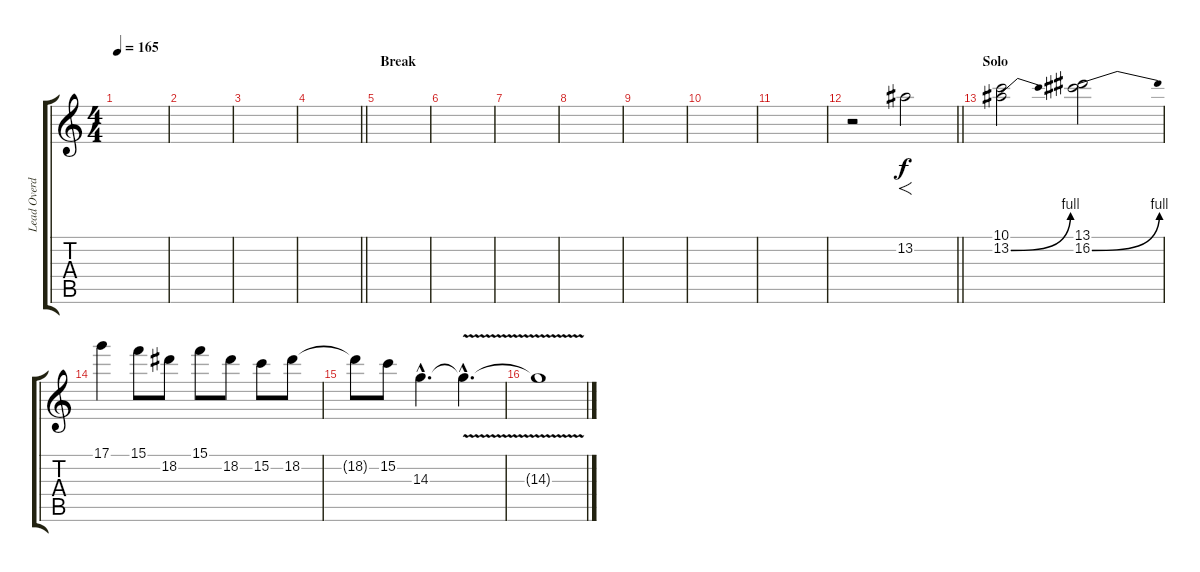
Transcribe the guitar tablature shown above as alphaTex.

\track ("Lead Overdub" "Lead Overd") {instrument distortionguitar}
\staff {score tabs}
\tuning (D4 A3 F3 C3 G2 C2) {hide}
\ts (4 4)
\tempo 165
\clef g2
\ks c
|
|
|
\barLineRight lightlight
|
\section ("" "Break")
|
|
|
|
|
|
|
\barLineRight lightlight
r.2 13.2.2{f} |
\section ("" "Solo")
(10.1 13.2{be (bend 0 0 60 4)}).2 (13.1 16.2{be (bend 0 0 60 4)}).2 |
17.1.4 15.1.8 18.2.8 15.1.8 18.2.8 15.2.8 18.2.8 |
18.2{t}.8 15.2.8 14.3{hac}.4{d} 14.3{v hac t}.4{d} |
14.3{t}.1
